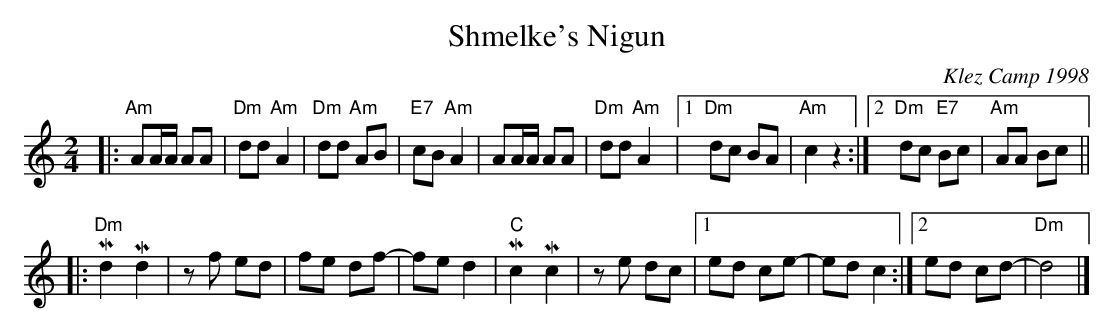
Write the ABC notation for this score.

X:1
T: Shmelke's Nigun
O: Klez Camp 1998
M: 2/4
L: 1/8
K: Am
|: "Am"AA/A/ AA | "Dm"dd "Am"A2 | "Dm"dd "Am"AB | "E7"cB "Am"A2 \
| AA/A/ AA | "Dm"dd "Am"A2 |1 "Dm"dc BA | "Am"c2 z2 :|2 "Dm"dc "E7"Bc | "Am"AA Bc ||
|: "Dm"Md2 Md2 | zf ed | fe df- | fe d2 \
| "C"Mc2 Mc2 | ze dc |1 ed ce- | ed c2 :|2 ed cd- | "Dm"d4 |]
